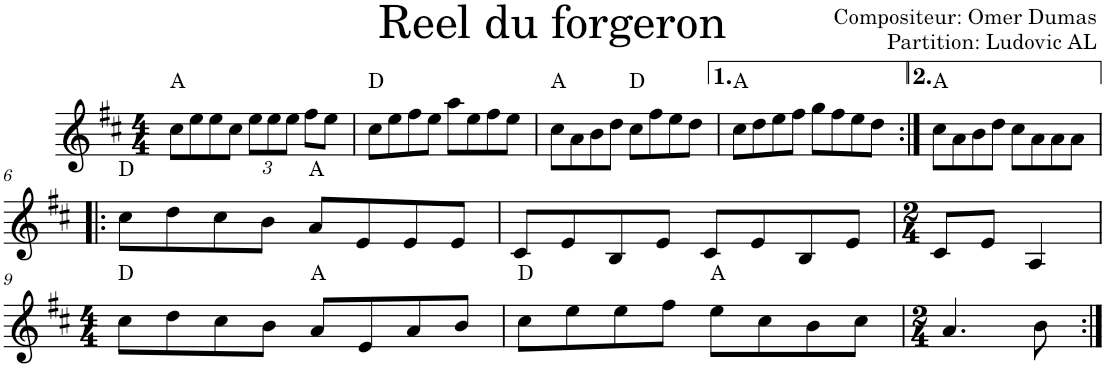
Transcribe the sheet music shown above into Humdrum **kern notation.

**kern	**harte
*part1	*part1
*staff1	*
*I"Violon	*
*I'Vln.	*
*clefG2	*
*k[f#c#]	*
*M4/4	*
=1	=1
8cc#\L	A:maj
8ee\	.
8ee\	.
8cc#\J	.
*Xbrackettup	*
12ee\L	.
12ee\	.
12ee\J	.
8ff#\L	.
8ee\J	.
=2	=2
8cc#\L	D:maj
8ee\	.
8ff#\	.
8ee\J	.
8aa\L	.
8ee\	.
8ff#\	.
8ee\J	.
=3	=3
8cc#\L	A:maj
8a\	.
8b\	.
8dd\J	.
8cc#\L	D:maj
8ff#\	.
8ee\	.
8dd\J	.
=4	=4
8cc#\L	A:maj
8dd\	.
8ee\	.
8ff#\J	.
8gg\L	.
8ff#\	.
8ee\	.
8dd\J	.
=5:|!	=5:|!
8cc#\L	A:maj
8a\	.
8b\	.
8dd\J	.
8cc#\L	.
8a\	.
8a\	.
8a\J	.
!!LO:LB:g=z
=6!|:	=6!|:
8cc#\L	D:maj
8dd\	.
8cc#\	.
8b\J	.
8a/L	A:maj
8e/	.
8e/	.
8e/J	.
=7	=7
8c#/L	.
8e/	.
8B/	.
8e/J	.
8c#/L	.
8e/	.
8B/	.
8e/J	.
=8	=8
*M2/4	*
8c#/L	.
8e/J	.
4A/	.
!!LO:LB:g=z
=9	=9
*M4/4	*
8cc#\L	D:maj
8dd\	.
8cc#\	.
8b\J	.
8a/L	A:maj
8e/	.
8a/	.
8b/J	.
=10	=10
8cc#\L	D:maj
8ee\	.
8ee\	.
8ff#\J	.
8ee\L	A:maj
8cc#\	.
8b\	.
8cc#\J	.
=11	=11
*M2/4	*
4.a/	.
8b\	.
=:|!	=:|!
*-	*-
